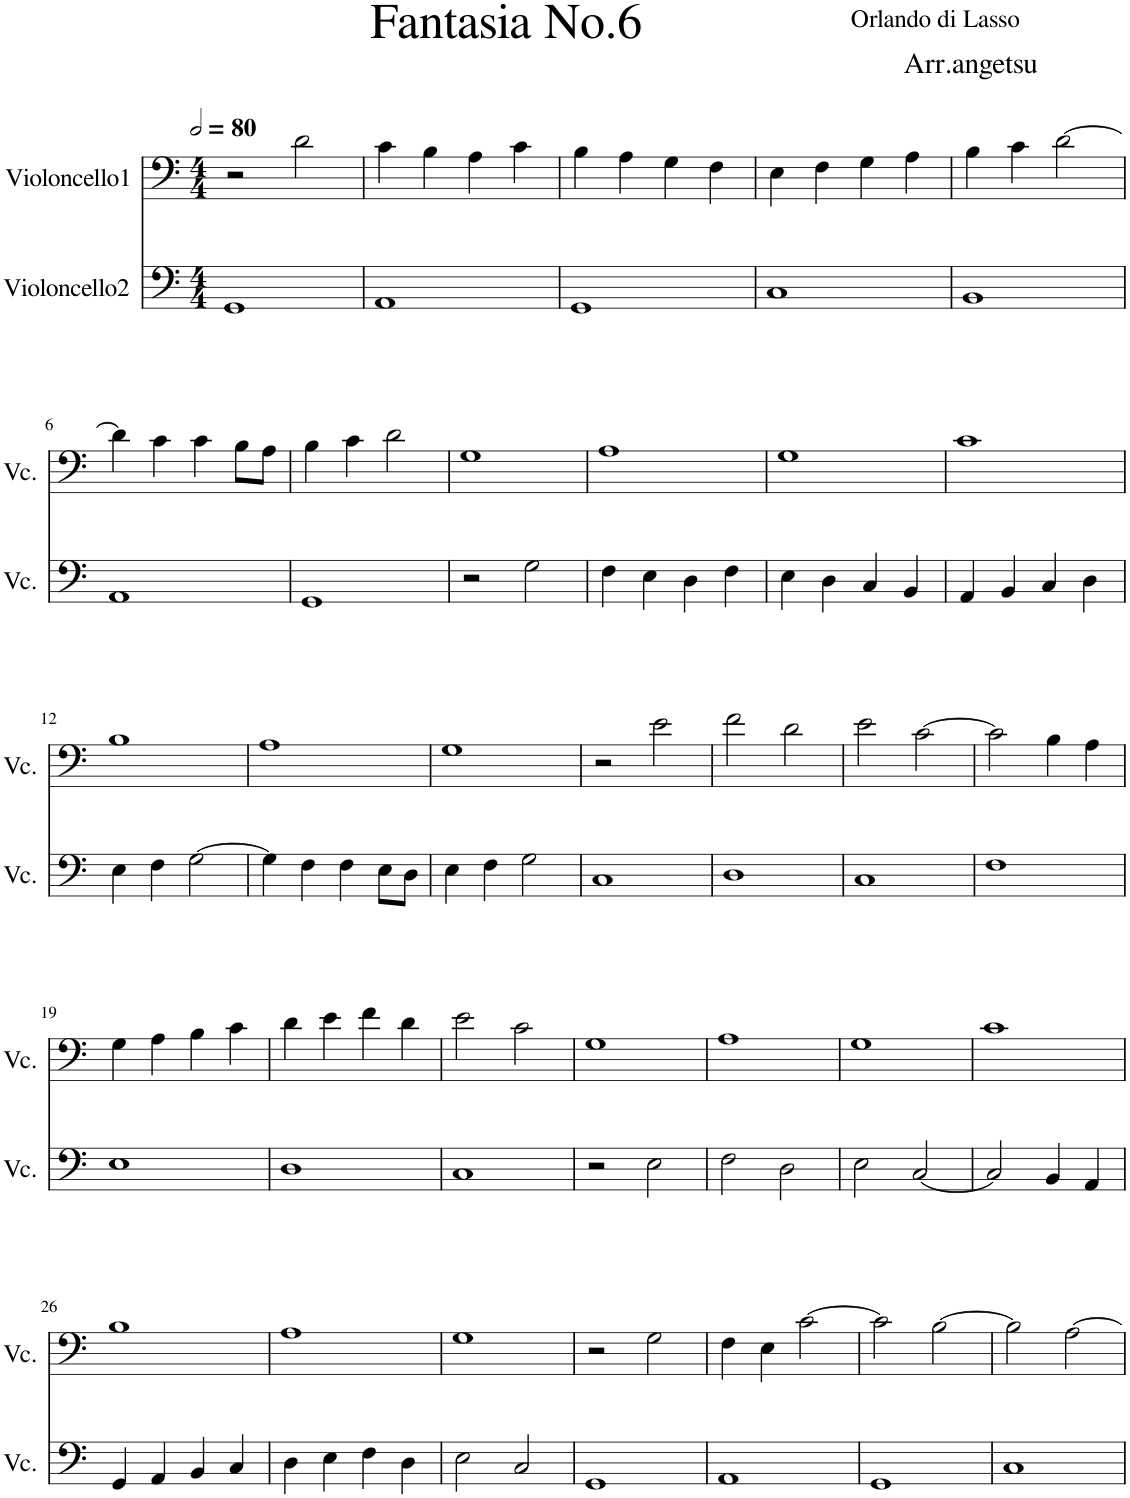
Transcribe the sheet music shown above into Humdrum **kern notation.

**kern	**kern
*part2	*part1
*staff2	*staff1
*I"Violoncello2	*I"Violoncello1
*I'Vc.	*I'Vc.
*clefF4	*clefF4
*k[]	*k[]
*M4/4	*M4/4
*MM160	*MM160
=1	=1
1GG	2r
.	2d\
=2	=2
1AA	4c\
.	4B\
.	4A\
.	4c\
=3	=3
1GG	4B\
.	4A\
.	4G\
.	4F\
=4	=4
1C	4E\
.	4F\
.	4G\
.	4A\
=5	=5
1BB	4B\
.	4c\
.	[2d\
!!LO:LB:g=z
=6	=6
1AA	4d\]
.	4c\
.	4c\
.	8B\L
.	8A\J
=7	=7
1GG	4B\
.	4c\
.	2d\
=8	=8
2r	1G
2G\	.
=9	=9
4F\	1A
4E\	.
4D\	.
4F\	.
=10	=10
4E\	1G
4D\	.
4C/	.
4BB/	.
=11	=11
4AA/	1c
4BB/	.
4C/	.
4D\	.
!!LO:LB:g=z
=12	=12
4E\	1B
4F\	.
[2G\	.
=13	=13
4G\]	1A
4F\	.
4F\	.
8E\L	.
8D\J	.
=14	=14
4E\	1G
4F\	.
2G\	.
=15	=15
1C	2r
.	2e\
=16	=16
1D	2f\
.	2d\
=17	=17
1C	2e\
.	[2c\
=18	=18
1F	2c\]
.	4B\
.	4A\
!!LO:LB:g=z
=19	=19
1E	4G\
.	4A\
.	4B\
.	4c\
=20	=20
1D	4d\
.	4e\
.	4f\
.	4d\
=21	=21
1C	2e\
.	2c\
=22	=22
2r	1G
2E\	.
=23	=23
2F\	1A
2D\	.
=24	=24
2E\	1G
[2C/	.
=25	=25
2C/]	1c
4BB/	.
4AA/	.
!!LO:LB:g=z
=26	=26
4GG/	1B
4AA/	.
4BB/	.
4C/	.
=27	=27
4D\	1A
4E\	.
4F\	.
4D\	.
=28	=28
2E\	1G
2C/	.
=29	=29
1GG	2r
.	2G\
=30	=30
1AA	4F\
.	4E\
.	[2c\
=31	=31
1GG	2c\]
.	[2B\
=32	=32
1C	2B\]
.	[2A\
=	=
*-	*-
